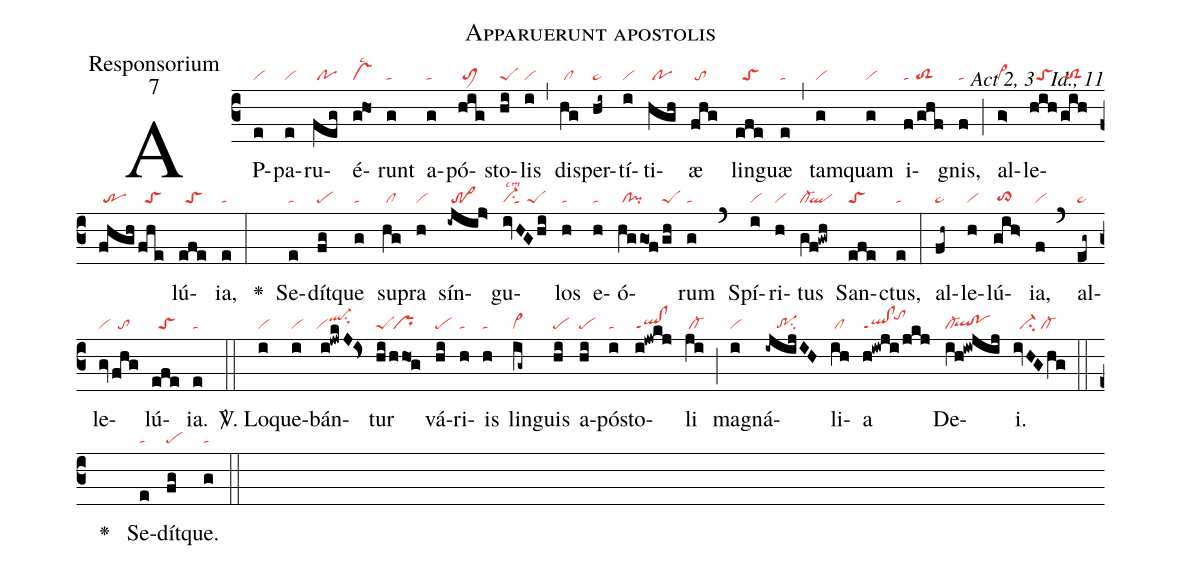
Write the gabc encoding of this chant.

name:Apparuerunt apostolis;
office-part:Responsorium;
mode:7;
commentary:Act 2, 3 ꝟ Id., 11;
nabc-lines:1;
%%
(c3)AP(e|vi)pa(e|vi)ru(feg|/po)é(g!ho1|vslsc2)runt(g|ta) a(g|ta)pó(hig|/toM1)sto(hi|peS)lis(i|vi) (,)
di(hg|/cl)sper(hi~|pe~)tí(i|vi)ti(hgh|/po)æ(fhg|/to) lin(efe|//toS)guæ(e|ta) (,)
tam(g|vi)quam(g|vi) i(f/ghf|ta//toS2)gnis,(f|ta) (;)
al(g>|vi>)le(hih|//toS|/gih|/toS2|/fhgh|/tr|/fhe|//toS)lú(efe|//toS)ia,(e|ta) (:)

<v>\greheightstar</v>()
Se(e|ta)dít(fg|pe)que(g|ta) su(hg|/cl)pra(h|vi) sín(-ijij>|/tr>)gu(ivHGhi|vi-su1sut1lscm2/peS)los(h|ta)
e(h|ta)ó(hg/go1f|/cl!pi|/gh|peS)rum(g|ta) (`)
Spí(i|vi)ri(h|vi)tus(gf!gwh|cl-``ql) San(efe|toS)ctus,(e|ta) (:)
al(fh~|pe~)le(h|vi)lú(gih>|/to>hg)ia,(f|vi) (`)
al(eg~|pe~)le(gv|vi|fhg|//to)lú(efe|//toS)ia.(e|ta) (::)

<sp>V/</sp>.
Lo(i|vi)que(i|vi)bán(i!jwkJ!is>|`viql-hisu1sux1)tur(hi|peS|/hho1g|/pr)
vá(hi|pe)ri(h|ta)is(h|ta) lin(ig~|vi>)guis(hi|pe) a(hi|pe)pó(i|ta)sto(i!jwkj|ql!clppt1)li(ji|/cl-) (;)
ma(i|vi)gná(-ijijIH|///tr-1su2)li(ih|/cl)a(h!iwji/jkj|ql!clppt1`tohj) De(ih!iwjij|cl-``qlhg!pohg)i.(ivHGhg|//ci-/cl-) (::)

<v>\greheightstar</v>() Se(e|ta)dít(fg|pe)que.(g|ta) (::)
